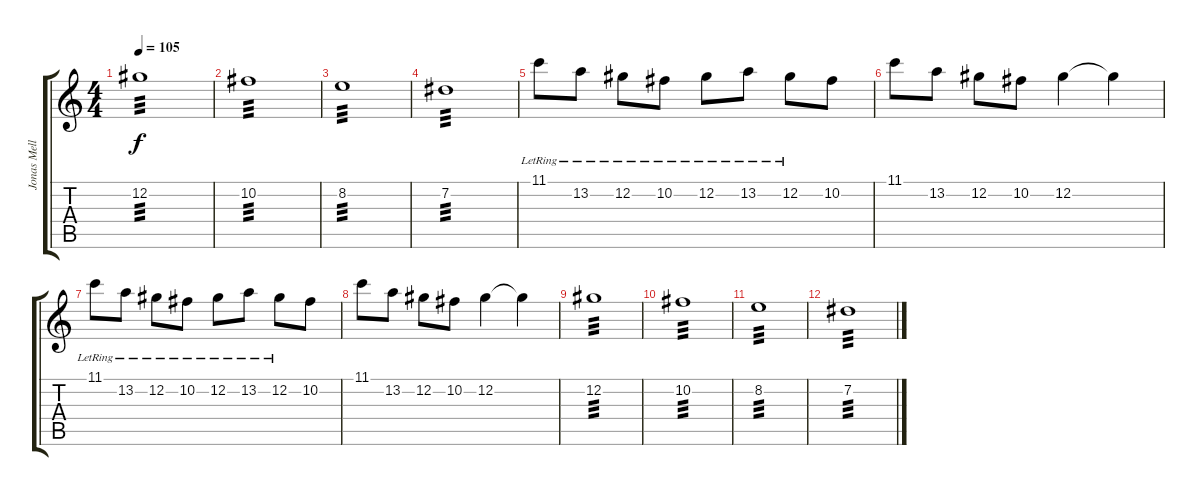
\track ("Jonas Mellberg (Acoustic Guitar)" "Jonas Mell") {instrument acousticguitarsteel}
\staff {score tabs}
\tuning (Db4 Ab3 E3 B2 Gb2 Db2) {hide}
\ts (4 4)
\tempo 105
\clef g2
\ks c
12.2.1{tp 3 dy f volume 16 instrument acousticguitarsteel} |
10.2.1{tp 3} |
8.2.1{tp 3} |
7.2.1{tp 3} |
11.1{lr}.8 13.2{lr}.8 12.2{lr}.8 10.2{lr}.8 12.2{lr}.8 13.2{lr}.8 12.2{lr}.8 10.2.8 |
11.1.8 13.2.8 12.2.8 10.2.8 12.2.4 12.2{t}.4 |
11.1{lr}.8 13.2{lr}.8 12.2{lr}.8 10.2{lr}.8 12.2{lr}.8 13.2{lr}.8 12.2{lr}.8 10.2.8 |
11.1.8 13.2.8 12.2.8 10.2.8 12.2.4 12.2{t}.4 |
12.2.1{tp 3 volume 16} |
10.2.1{tp 3} |
8.2.1{tp 3} |
7.2.1{tp 3}
